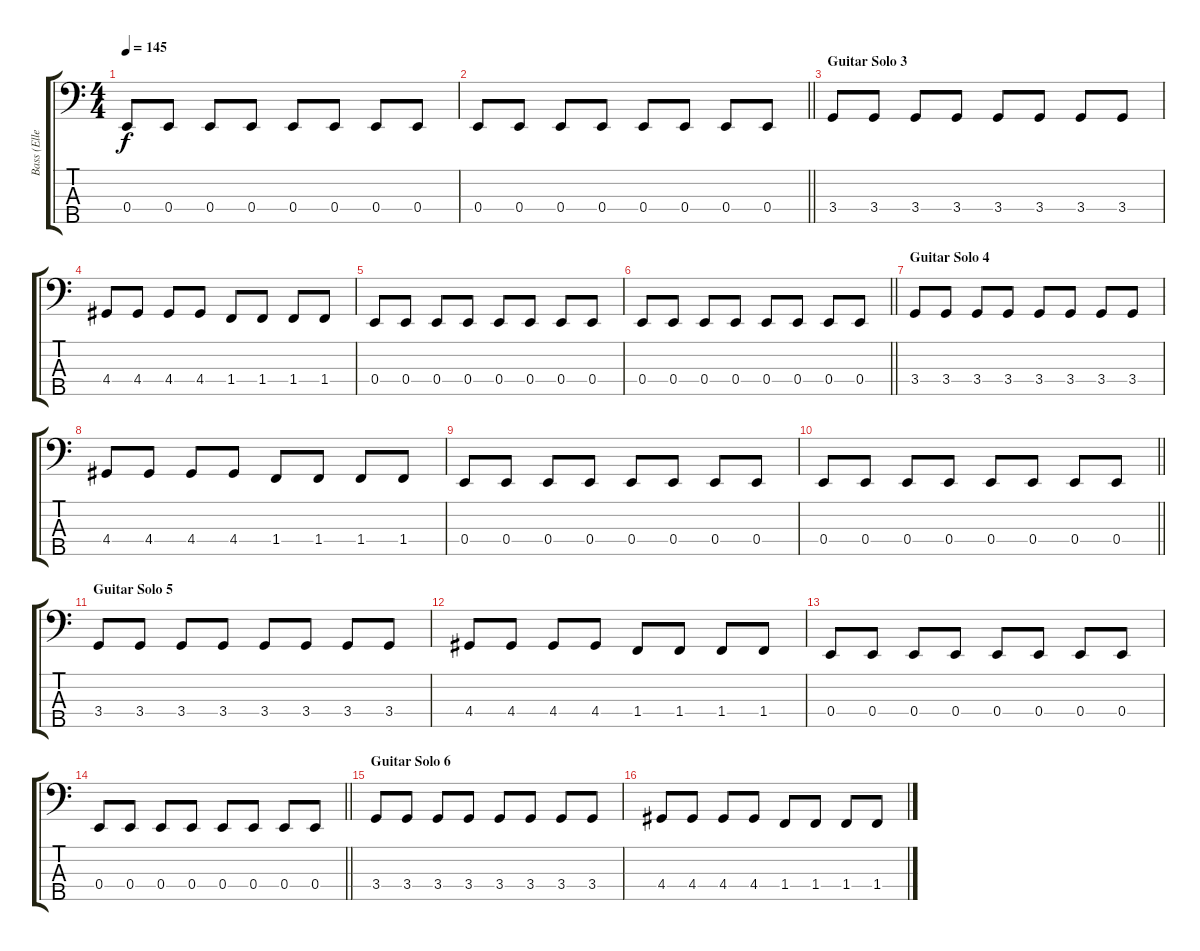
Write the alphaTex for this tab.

\track ("Bass (Ellefson)" "Bass (Elle") {instrument electricbasspick}
\staff {score tabs}
\tuning (G2 D2 A1 E1 B0) {hide}
\ts (4 4)
\tempo 145
\clef f4
\ks c
0.4.8{dy f} 0.4.8 0.4.8 0.4.8 0.4.8 0.4.8 0.4.8 0.4.8 |
\barLineRight lightlight
0.4.8 0.4.8 0.4.8 0.4.8 0.4.8 0.4.8 0.4.8 0.4.8 |
\section ("" "Guitar Solo 3")
3.4.8 3.4.8 3.4.8 3.4.8 3.4.8 3.4.8 3.4.8 3.4.8 |
4.4.8 4.4.8 4.4.8 4.4.8 1.4.8 1.4.8 1.4.8 1.4.8 |
0.4.8 0.4.8 0.4.8 0.4.8 0.4.8 0.4.8 0.4.8 0.4.8 |
\barLineRight lightlight
0.4.8 0.4.8 0.4.8 0.4.8 0.4.8 0.4.8 0.4.8 0.4.8 |
\section ("" "Guitar Solo 4")
3.4.8 3.4.8 3.4.8 3.4.8 3.4.8 3.4.8 3.4.8 3.4.8 |
4.4.8 4.4.8 4.4.8 4.4.8 1.4.8 1.4.8 1.4.8 1.4.8 |
0.4.8 0.4.8 0.4.8 0.4.8 0.4.8 0.4.8 0.4.8 0.4.8 |
\barLineRight lightlight
0.4.8 0.4.8 0.4.8 0.4.8 0.4.8 0.4.8 0.4.8 0.4.8 |
\section ("" "Guitar Solo 5")
3.4.8 3.4.8 3.4.8 3.4.8 3.4.8 3.4.8 3.4.8 3.4.8 |
4.4.8 4.4.8 4.4.8 4.4.8 1.4.8 1.4.8 1.4.8 1.4.8 |
0.4.8 0.4.8 0.4.8 0.4.8 0.4.8 0.4.8 0.4.8 0.4.8 |
\barLineRight lightlight
0.4.8 0.4.8 0.4.8 0.4.8 0.4.8 0.4.8 0.4.8 0.4.8 |
\section ("" "Guitar Solo 6")
3.4.8 3.4.8 3.4.8 3.4.8 3.4.8 3.4.8 3.4.8 3.4.8 |
4.4.8 4.4.8 4.4.8 4.4.8 1.4.8 1.4.8 1.4.8 1.4.8
